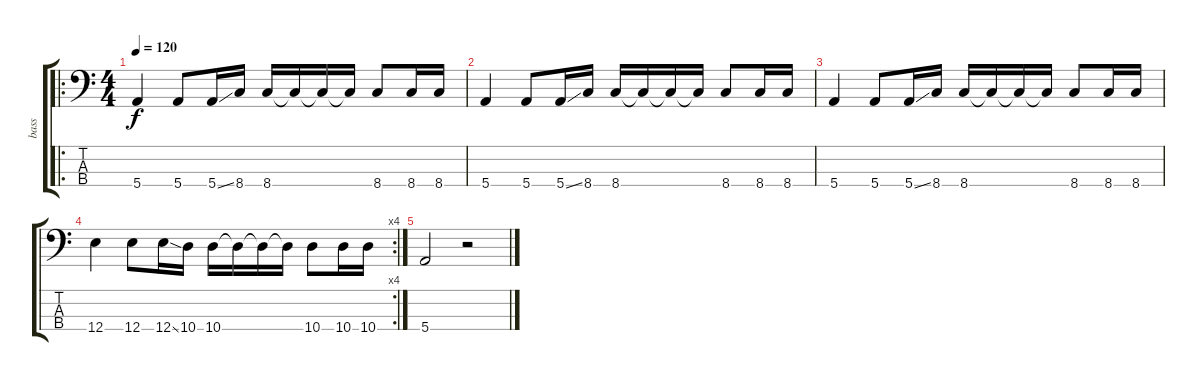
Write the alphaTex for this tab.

\track ("bass" "bass") {instrument electricbasspick}
\staff {score tabs}
\tuning (G2 D2 A1 E1) {hide}
\ro
\ts (4 4)
\tempo 120
\clef f4
\ks c
5.4.4{dy f instrument electricbasspick} 5.4.8 5.4{ss}.16 8.4.16 8.4.16 8.4{t}.16 8.4{t}.16 8.4{t}.16 8.4.8 8.4.16 8.4.16 |
5.4.4 5.4.8 5.4{ss}.16 8.4.16 8.4.16 8.4{t}.16 8.4{t}.16 8.4{t}.16 8.4.8 8.4.16 8.4.16 |
5.4.4 5.4.8 5.4{ss}.16 8.4.16 8.4.16 8.4{t}.16 8.4{t}.16 8.4{t}.16 8.4.8 8.4.16 8.4.16 |
\rc 4
12.4.4 12.4.8 12.4{ss}.16 10.4.16 10.4.16 10.4{t}.16 10.4{t}.16 10.4{t}.16 10.4.8 10.4.16 10.4.16 |
5.4.2 r.2
